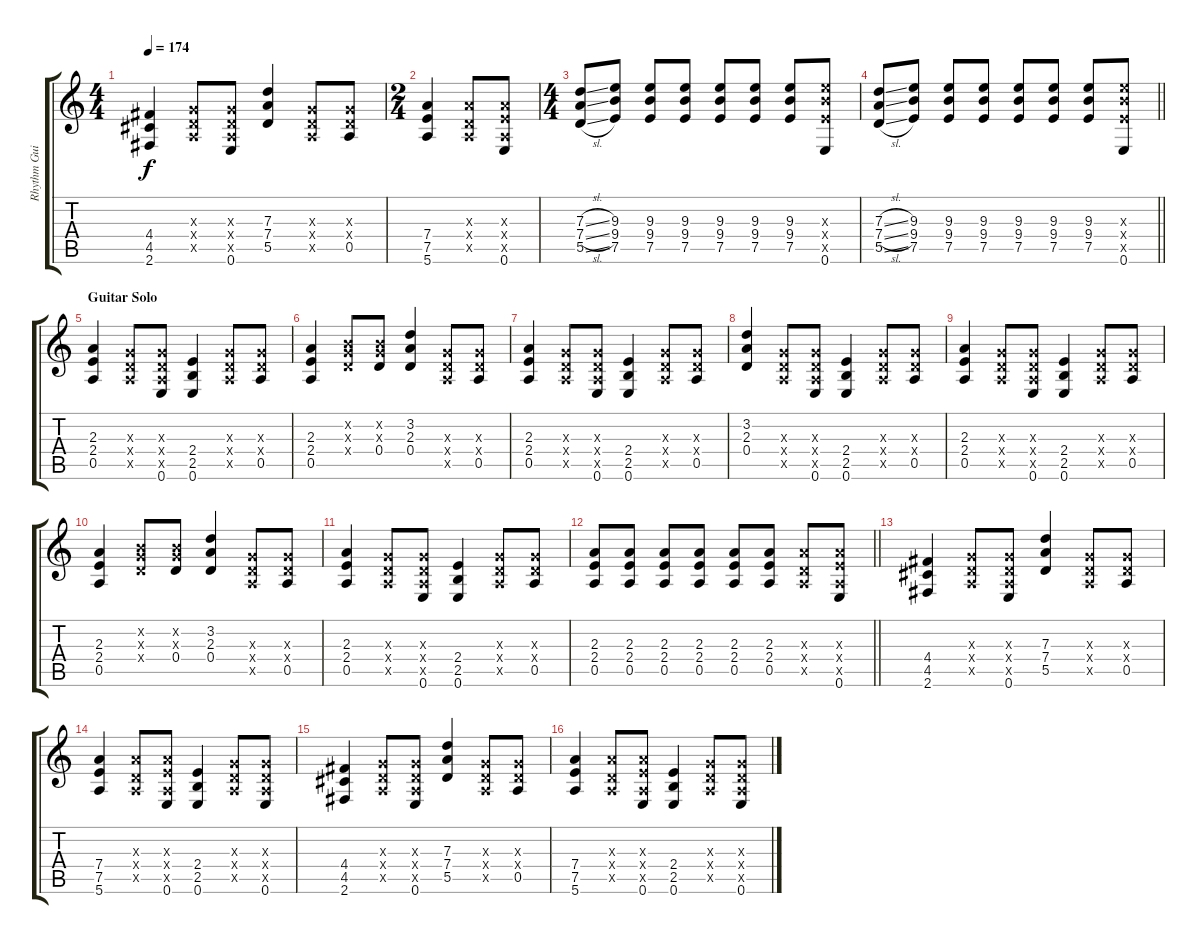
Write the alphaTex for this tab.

\track ("Rhythm Guitar" "Rhythm Gui") {instrument distortionguitar}
\staff {score tabs}
\tuning (E4 B3 G3 D3 A2 E2) {hide}
\ts (4 4)
\tempo 174
\clef g2
\ks c
(4.4 4.5 2.6).4{dy f} (0.3{x} 0.4{x} 0.5{x}).8 (0.3{x} 0.4{x} 0.5{x} 0.6).8 (7.3 7.4 5.5).4 (0.3{x} 0.4{x} 0.5{x}).8 (0.3{x} 0.4{x} 0.5).8 |
\ts (2 4)
(7.4 7.5 5.6).4 (2.3{x} 0.4{x} 0.5{x}).8 (2.3{x} 2.4{x} 0.5{x} 0.6).8 |
\ts (4 4)
(7.3{sl} 7.4{sl} 5.5{sl}).8 (9.3 9.4 7.5).8 (9.3 9.4 7.5).8 (9.3 9.4 7.5).8 (9.3 9.4 7.5).8 (9.3 9.4 7.5).8 (9.3 9.4 7.5).8 (9.3{x} 9.4{x} 7.5{x} 0.6).8 |
\barLineRight lightlight
(7.3{sl} 7.4{sl} 5.5{sl}).8 (9.3 9.4 7.5).8 (9.3 9.4 7.5).8 (9.3 9.4 7.5).8 (9.3 9.4 7.5).8 (9.3 9.4 7.5).8 (9.3 9.4 7.5).8 (9.3{x} 9.4{x} 7.5{x} 0.6).8 |
\section ("" "Guitar Solo")
(2.3 2.4 0.5).4 (0.3{x} 0.4{x} 0.5{x}).8 (0.3{x} 0.4{x} 0.5{x} 0.6).8 (2.4 2.5 0.6).4 (0.3{x} 0.4{x} 0.5{x}).8 (0.3{x} 0.4{x} 0.5).8 |
(2.3 2.4 0.5).4 (0.2{x} 0.3{x} 0.4{x}).8 (0.2{x} 0.3{x} 0.4).8 (3.2 2.3 0.4).4 (0.3{x} 0.4{x} 0.5{x}).8 (0.3{x} 0.4{x} 0.5).8 |
(2.3 2.4 0.5).4 (0.3{x} 0.4{x} 0.5{x}).8 (0.3{x} 0.4{x} 0.5{x} 0.6).8 (2.4 2.5 0.6).4 (0.3{x} 0.4{x} 0.5{x}).8 (0.3{x} 0.4{x} 0.5).8 |
(3.2 2.3 0.4).4 (0.3{x} 0.4{x} 0.5{x}).8 (0.3{x} 0.4{x} 0.5{x} 0.6).8 (2.4 2.5 0.6).4 (0.3{x} 0.4{x} 0.5{x}).8 (0.3{x} 0.4{x} 0.5).8 |
(2.3 2.4 0.5).4 (0.3{x} 0.4{x} 0.5{x}).8 (0.3{x} 0.4{x} 0.5{x} 0.6).8 (2.4 2.5 0.6).4 (0.3{x} 0.4{x} 0.5{x}).8 (0.3{x} 0.4{x} 0.5).8 |
(2.3 2.4 0.5).4 (0.2{x} 0.3{x} 0.4{x}).8 (0.2{x} 0.3{x} 0.4).8 (3.2 2.3 0.4).4 (0.3{x} 0.4{x} 0.5{x}).8 (0.3{x} 0.4{x} 0.5).8 |
(2.3 2.4 0.5).4 (0.3{x} 0.4{x} 0.5{x}).8 (0.3{x} 0.4{x} 0.5{x} 0.6).8 (2.4 2.5 0.6).4 (0.3{x} 0.4{x} 0.5{x}).8 (0.3{x} 0.4{x} 0.5).8 |
\barLineRight lightlight
(2.3 2.4 0.5).8 (2.3 2.4 0.5).8 (2.3 2.4 0.5).8 (2.3 2.4 0.5).8 (2.3 2.4 0.5).8 (2.3 2.4 0.5).8 (2.3{x} 0.4{x} 0.5{x}).8 (2.3{x} 2.4{x} 0.5{x} 0.6).8 |
(4.4 4.5 2.6).4 (0.3{x} 0.4{x} 0.5{x}).8 (0.3{x} 0.4{x} 0.5{x} 0.6).8 (7.3 7.4 5.5).4 (0.3{x} 0.4{x} 0.5{x}).8 (0.3{x} 0.4{x} 0.5).8 |
(7.4 7.5 5.6).4 (2.3{x} 0.4{x} 0.5{x}).8 (2.3{x} 2.4{x} 0.5{x} 0.6).8 (2.4 2.5 0.6).4 (0.3{x} 0.4{x} 0.5{x}).8 (0.3{x} 0.4{x} 0.5{x} 0.6).8 |
(4.4 4.5 2.6).4 (0.3{x} 0.4{x} 0.5{x}).8 (0.3{x} 0.4{x} 0.5{x} 0.6).8 (7.3 7.4 5.5).4 (0.3{x} 0.4{x} 0.5{x}).8 (0.3{x} 0.4{x} 0.5).8 |
(7.4 7.5 5.6).4 (2.3{x} 0.4{x} 0.5{x}).8 (2.3{x} 2.4{x} 0.5{x} 0.6).8 (2.4 2.5 0.6).4 (0.3{x} 0.4{x} 0.5{x}).8 (0.3{x} 0.4{x} 0.5{x} 0.6).8
